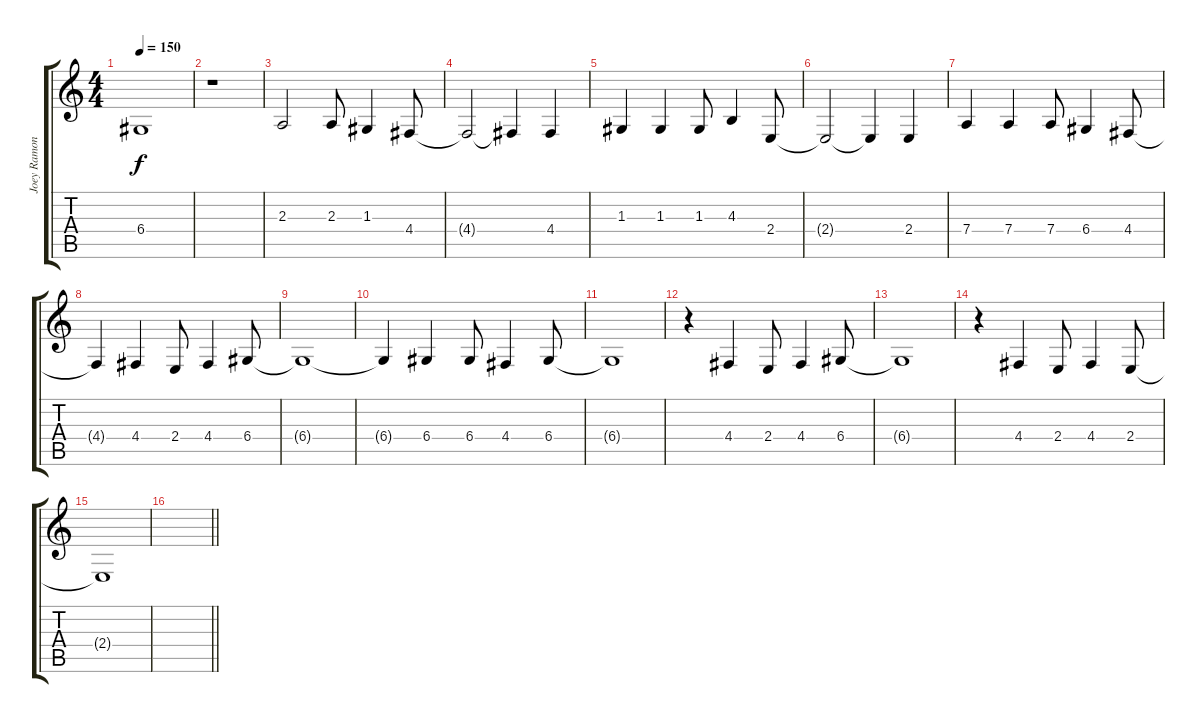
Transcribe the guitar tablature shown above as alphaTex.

\track ("Joey Ramone - ( Back Voice )" "Joey Ramon") {instrument tremolostrings}
\staff {score tabs}
\tuning (E4 B3 G3 D3 A2 E2) {hide}
\ts (4 4)
\tempo 150
\clef g2
\ks c
6.4{t}.1{dy f} |
r.1 |
2.3.2 2.3.8 1.3.4 4.4.8 |
4.4{t}.2 4.4{t}.4 4.4.4 |
1.3.4 1.3.4 1.3.8 4.3.4 2.4.8 |
2.4{t}.2 2.4{t}.4 2.4.4 |
7.4.4 7.4.4 7.4.8 6.4.4 4.4.8 |
4.4{t}.4 4.4.4 2.4.8 4.4.4 6.4.8 |
6.4{t}.1 |
6.4{t}.4 6.4.4 6.4.8 4.4.4 6.4.8 |
6.4{t}.1 |
r.4 4.4.4 2.4.8 4.4.4 6.4.8 |
6.4{t}.1 |
r.4 4.4.4 2.4.8 4.4.4 2.4.8 |
2.4{t}.1 |
\barLineRight lightlight
